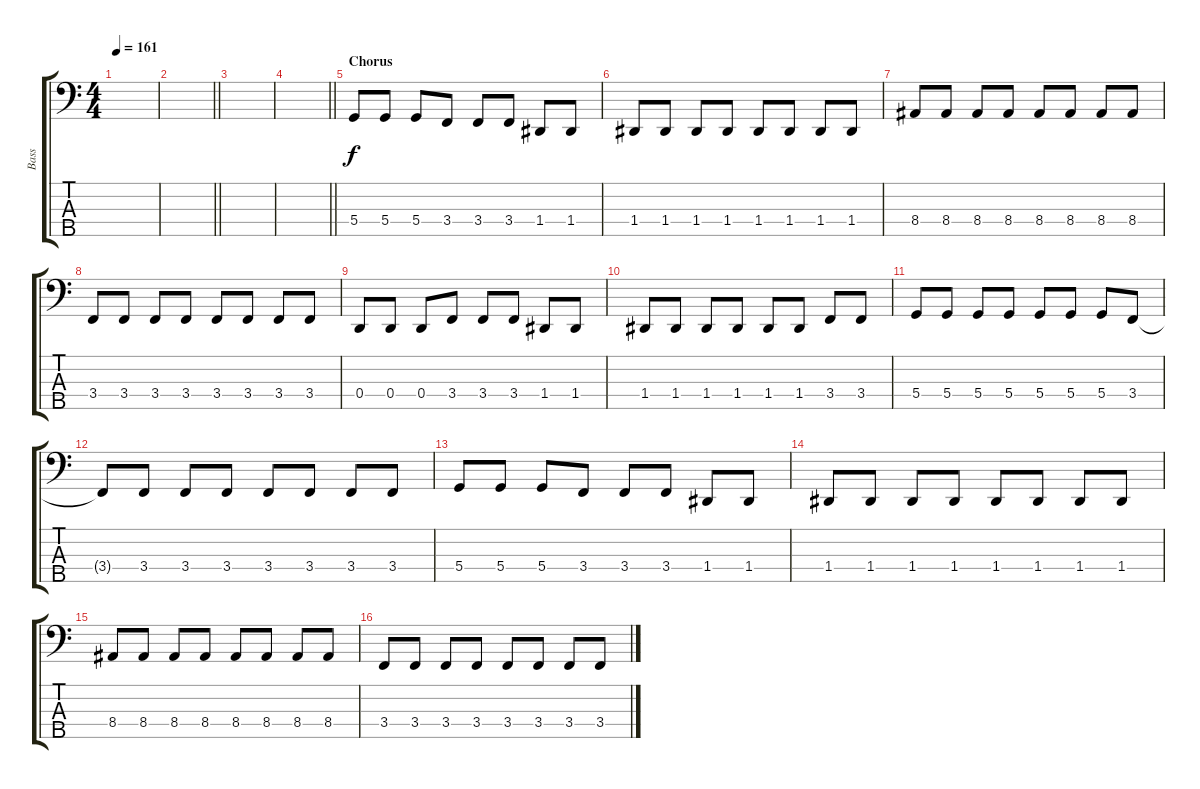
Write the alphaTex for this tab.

\track ("Bass" "Bass") {instrument electricbassfinger}
\staff {score tabs}
\tuning (F2 C2 G1 D1 A0) {hide}
\ts (4 4)
\tempo 161
\clef f4
\ks c
|
\barLineRight lightlight
|
|
\barLineRight lightlight
|
\section ("" "Chorus")
5.4.8 5.4.8 5.4.8 3.4.8 3.4.8 3.4.8 1.4.8 1.4.8 |
1.4.8 1.4.8 1.4.8 1.4.8 1.4.8 1.4.8 1.4.8 1.4.8 |
8.4.8 8.4.8 8.4.8 8.4.8 8.4.8 8.4.8 8.4.8 8.4.8 |
3.4.8 3.4.8 3.4.8 3.4.8 3.4.8 3.4.8 3.4.8 3.4.8 |
0.4.8 0.4.8 0.4.8 3.4.8 3.4.8 3.4.8 1.4.8 1.4.8 |
1.4.8 1.4.8 1.4.8 1.4.8 1.4.8 1.4.8 3.4.8 3.4.8 |
5.4.8 5.4.8 5.4.8 5.4.8 5.4.8 5.4.8 5.4.8 3.4.8 |
3.4{t}.8 3.4.8 3.4.8 3.4.8 3.4.8 3.4.8 3.4.8 3.4.8 |
5.4.8 5.4.8 5.4.8 3.4.8 3.4.8 3.4.8 1.4.8 1.4.8 |
1.4.8 1.4.8 1.4.8 1.4.8 1.4.8 1.4.8 1.4.8 1.4.8 |
8.4.8 8.4.8 8.4.8 8.4.8 8.4.8 8.4.8 8.4.8 8.4.8 |
3.4.8 3.4.8 3.4.8 3.4.8 3.4.8 3.4.8 3.4.8 3.4.8
